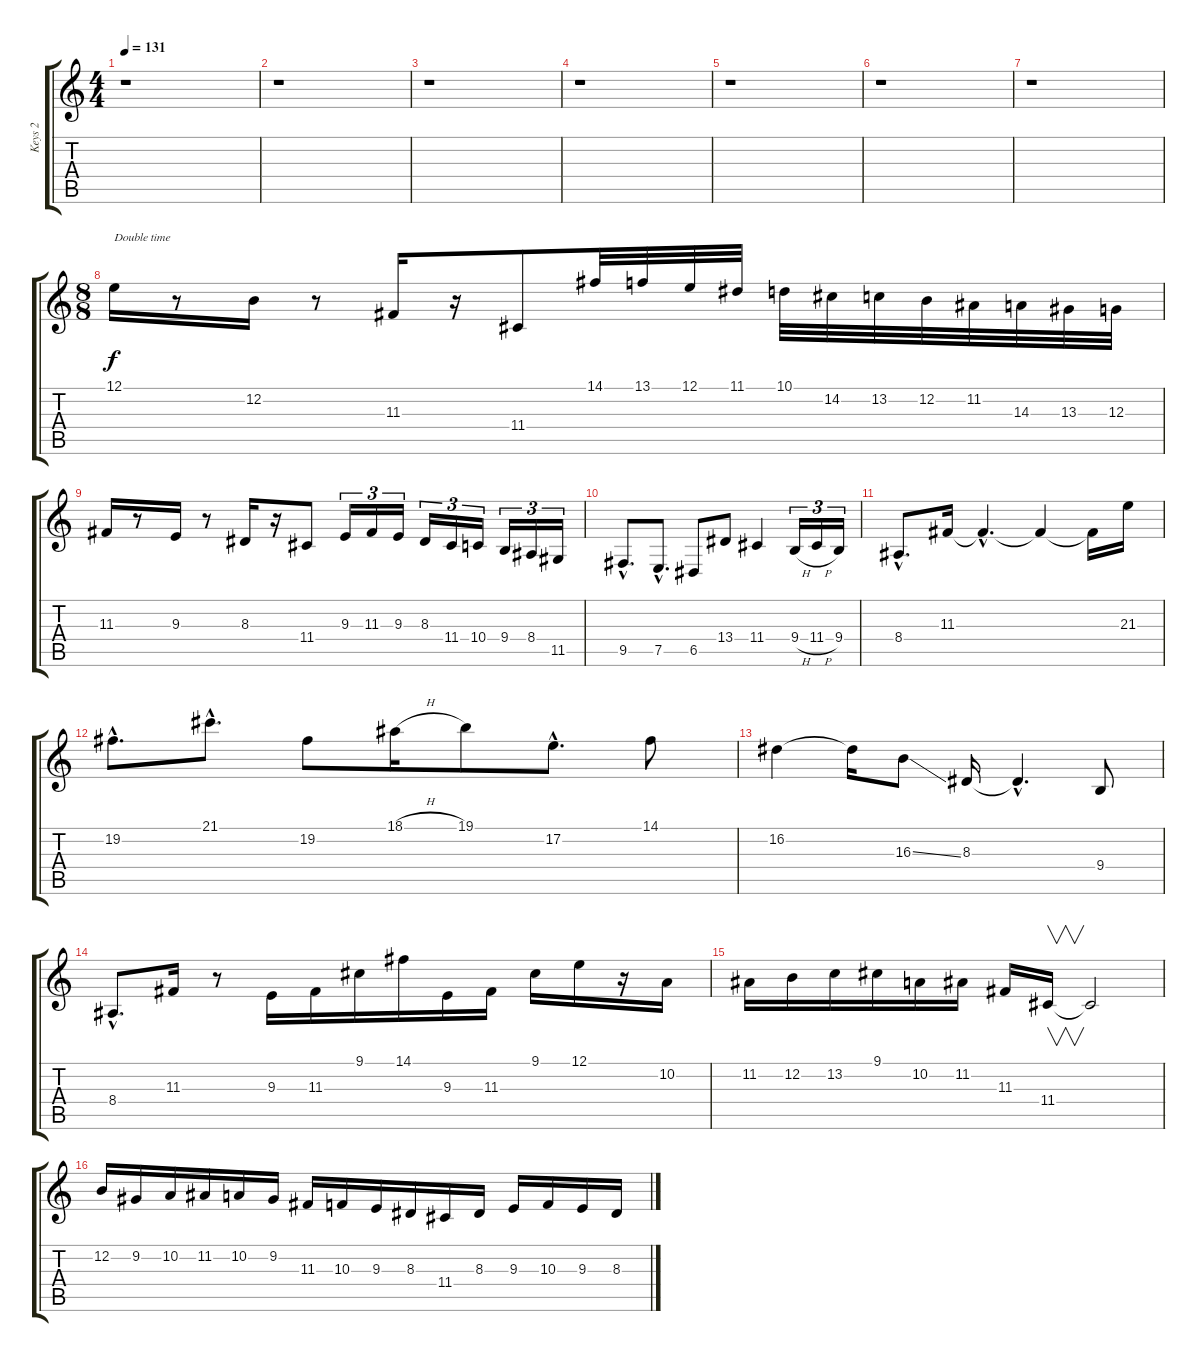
\track ("Keys 2" "Keys 2") {instrument rockorgan}
\staff {score tabs}
\tuning (E4 B3 G3 D3 A2 E2) {hide}
\ts (4 4)
\tempo 131
\clef g2
\ks c
r.1{dy f} |
r.1 |
r.1 |
r.1 |
r.1 |
r.1 |
r.1 |
\ts (8 8)
12.1.16{txt "Double time"} r.8 12.2.16 r.8 11.3.16 r.16 11.4.8 14.1.32 13.1.32 12.1.32 11.1.32 10.1.32 14.2.32 13.2.32 12.2.32 11.2.32 14.3.32 13.3.32 12.3.32 |
11.3.16 r.8 9.3.16 r.8 8.3.16 r.16 11.4.8 9.3.16{tu (3 2)} 11.3.16{tu (3 2)} 9.3.16{tu (3 2)} 8.3.16{tu (3 2)} 11.4.16{tu (3 2)} 10.4.16{tu (3 2)} 9.4.16{tu (3 2)} 8.4.16{tu (3 2)} 11.5.16{tu (3 2)} |
9.5{hac}.8{d} 7.5{hac}.8{d} 6.5.8 13.4.8 11.4.4 9.4{h}.16{tu (3 2)} 11.4{h}.16{tu (3 2)} 9.4.16{tu (3 2)} |
8.4{hac}.8{d} 11.3.16 11.3{hac t}.4{d} 11.3{t}.4 11.3{t}.16 21.3.16 |
19.2{hac}.8{d} 21.1{hac}.8{d} 19.2.8 18.1{h}.16 19.1.8 17.2{hac}.8{d} 14.1.8 |
16.2.4 16.2{t}.16 16.3{ss}.8 8.3.16 8.3{hac t}.4{d} 9.4.8 |
8.4{hac}.8{d} 11.3.16 r.8 9.3.16 11.3.16 9.1.16 14.1.16 9.3.16 11.3.16 9.1.16 12.1.16 r.16 10.2.16 |
11.2.16 12.2.16 13.2.16 9.1.16 10.2.16 11.2.16 11.3.16 11.4.16{v} 11.4{t}.2 |
12.2.16 9.2.16 10.2.16 11.2.16 10.2.16 9.2.16 11.3.16 10.3.16 9.3.16 8.3.16 11.4.16 8.3.16 9.3.16 10.3.16 9.3.16 8.3.16
